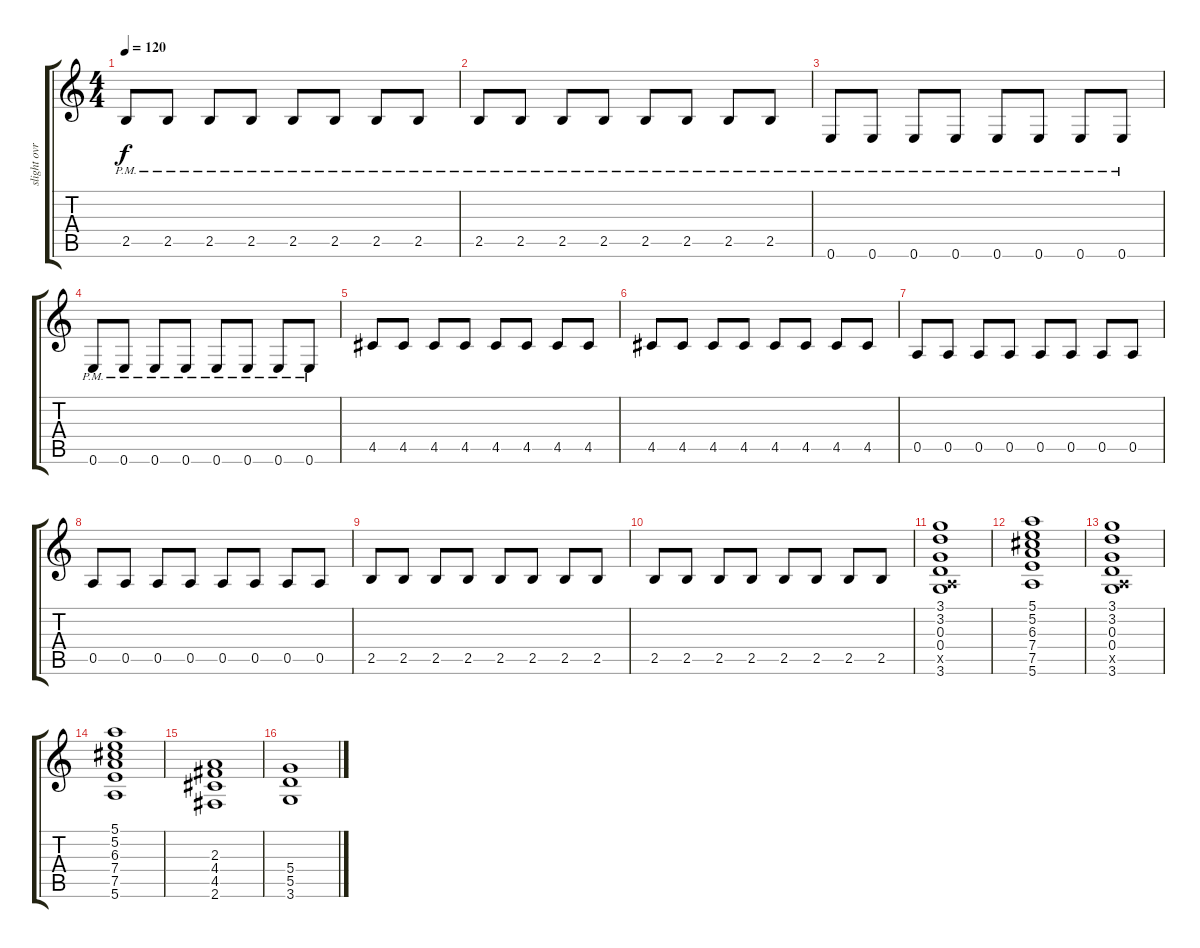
\track ("slight ovrdrive" "slight ovr") {instrument overdrivenguitar}
\staff {score tabs}
\tuning (E4 B3 G3 D3 A2 E2) {hide}
\ts (4 4)
\tempo 120
\clef g2
\ks c
2.5{pm}.8{dy f} 2.5{pm}.8 2.5{pm}.8 2.5{pm}.8 2.5{pm}.8 2.5{pm}.8 2.5{pm}.8 2.5{pm}.8 |
2.5{pm}.8 2.5{pm}.8 2.5{pm}.8 2.5{pm}.8 2.5{pm}.8 2.5{pm}.8 2.5{pm}.8 2.5{pm}.8 |
0.6{pm}.8 0.6{pm}.8 0.6{pm}.8 0.6{pm}.8 0.6{pm}.8 0.6{pm}.8 0.6{pm}.8 0.6{pm}.8 |
0.6{pm}.8 0.6{pm}.8 0.6{pm}.8 0.6{pm}.8 0.6{pm}.8 0.6{pm}.8 0.6{pm}.8 0.6{pm}.8 |
4.5.8 4.5.8 4.5.8 4.5.8 4.5.8 4.5.8 4.5.8 4.5.8 |
4.5.8 4.5.8 4.5.8 4.5.8 4.5.8 4.5.8 4.5.8 4.5.8 |
0.5.8 0.5.8 0.5.8 0.5.8 0.5.8 0.5.8 0.5.8 0.5.8 |
0.5.8 0.5.8 0.5.8 0.5.8 0.5.8 0.5.8 0.5.8 0.5.8 |
2.5.8 2.5.8 2.5.8 2.5.8 2.5.8 2.5.8 2.5.8 2.5.8 |
2.5.8 2.5.8 2.5.8 2.5.8 2.5.8 2.5.8 2.5.8 2.5.8 |
(3.1 3.2 0.3 0.4 0.5{x} 3.6).1 |
(5.1 5.2 6.3 7.4 7.5 5.6).1 |
(3.1 3.2 0.3 0.4 0.5{x} 3.6).1 |
(5.1 5.2 6.3 7.4 7.5 5.6).1 |
(2.3 4.4 4.5 2.6).1 |
(5.4 5.5 3.6).1
